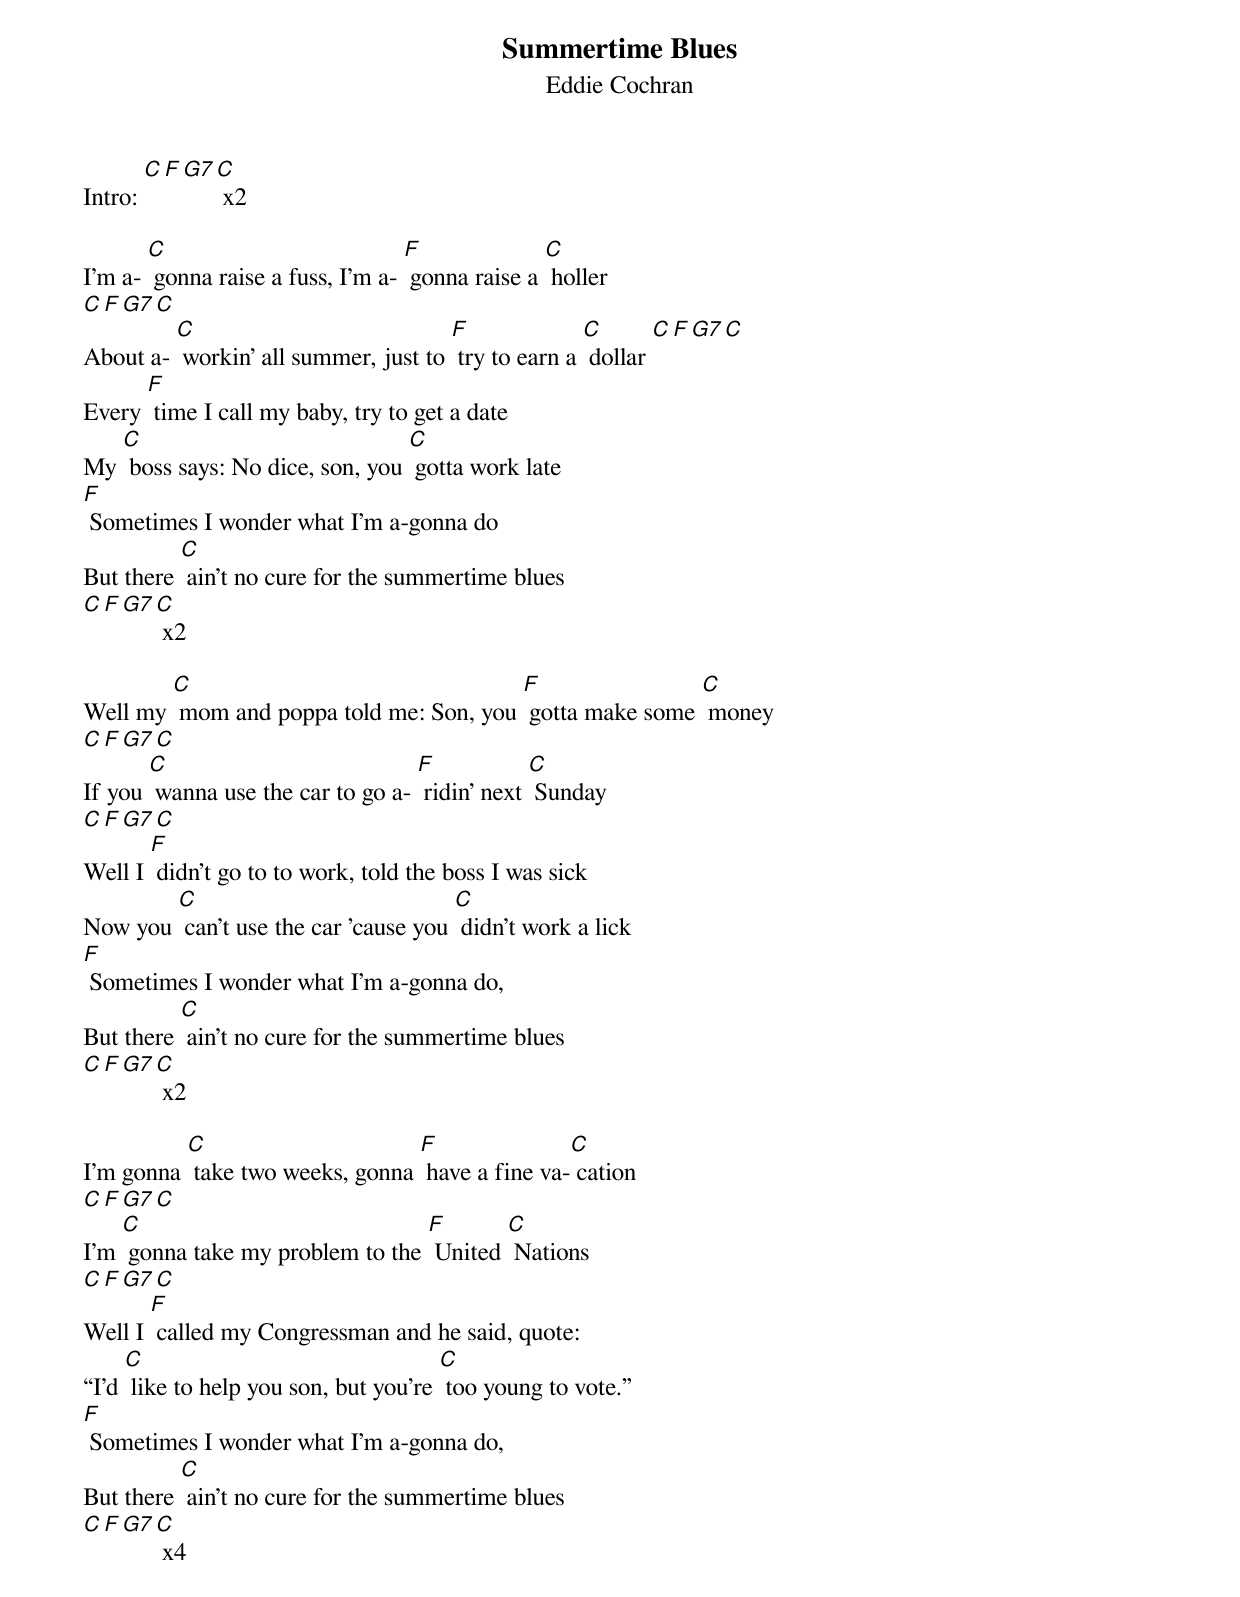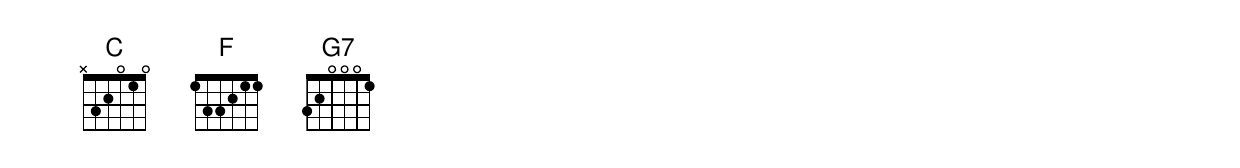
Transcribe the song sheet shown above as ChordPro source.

{t: Summertime Blues}
{st: Eddie Cochran}

Intro: [C][F][G7][C] x2

I'm a- [C] gonna raise a fuss, I'm a- [F] gonna raise a [C] holler
[C][F][G7][C]
About a- [C] workin' all summer, just to [F] try to earn a [C] dollar [C][F][G7][C]
Every [F] time I call my baby, try to get a date
My [C] boss says: No dice, son, you [C] gotta work late
[F] Sometimes I wonder what I'm a-gonna do
But there [C] ain't no cure for the summertime blues
[C][F][G7][C] x2

Well my [C] mom and poppa told me: Son, you [F] gotta make some [C] money
[C][F][G7][C]
If you [C] wanna use the car to go a- [F] ridin' next [C] Sunday
[C][F][G7][C]
Well I [F] didn't go to to work, told the boss I was sick
Now you [C] can't use the car 'cause you [C] didn't work a lick
[F] Sometimes I wonder what I'm a-gonna do,
But there [C] ain't no cure for the summertime blues
[C][F][G7][C] x2

I'm gonna [C] take two weeks, gonna [F] have a fine va-[C] cation
[C][F][G7][C]
I'm [C] gonna take my problem to the [F] United [C] Nations
[C][F][G7][C]
Well I [F] called my Congressman and he said, quote:
“I'd [C] like to help you son, but you're [C] too young to vote.”
[F] Sometimes I wonder what I'm a-gonna do,
But there [C] ain't no cure for the summertime blues
[C][F][G7][C] x4
